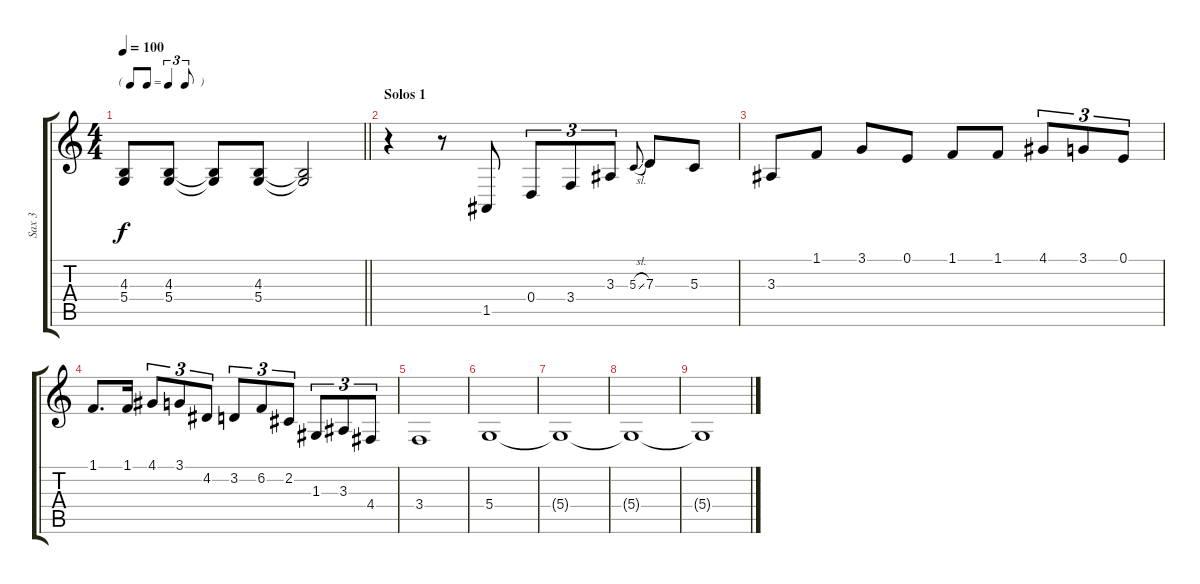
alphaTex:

\track ("Sax 3" "Sax 3") {instrument baritonesax}
\staff {score tabs}
\tuning (E4 B3 G3 D3 A2 E2) {hide}
\ts (4 4)
\tf triplet8th
\tempo 100
\clef g2
\barLineRight lightlight
\ks c
(4.3 5.4).8{dy f} (4.3 5.4).8 (4.3{t} 5.4{t}).8 (4.3 5.4).8 (4.3{t} 5.4{t}).2 |
\section ("" "Solos 1")
r.4 r.8 1.5.8{volume 16 instrument sopranosax} 0.4.8{tu (3 2)} 3.4.8{tu (3 2)} 3.3.8{tu (3 2)} 5.3{sl}.8{gr onbeat} 7.3.8 5.3.8 |
3.3.8 1.1.8 3.1.8 0.1.8 1.1.8 1.1.8 4.1.8{tu (3 2)} 3.1.8{tu (3 2)} 0.1.8{tu (3 2)} |
1.1.8{d} 1.1.16 4.1.8{tu (3 2)} 3.1.8{tu (3 2)} 4.2.8{tu (3 2)} 3.2.8{tu (3 2)} 6.2.8{tu (3 2)} 2.2.8{tu (3 2)} 1.3.8{tu (3 2)} 3.3.8{tu (3 2)} 4.4.8{tu (3 2)} |
3.4.1 |
5.4.1{volume 12 instrument baritonesax} |
5.4{t}.1 |
5.4{t}.1 |
5.4{t}.1
